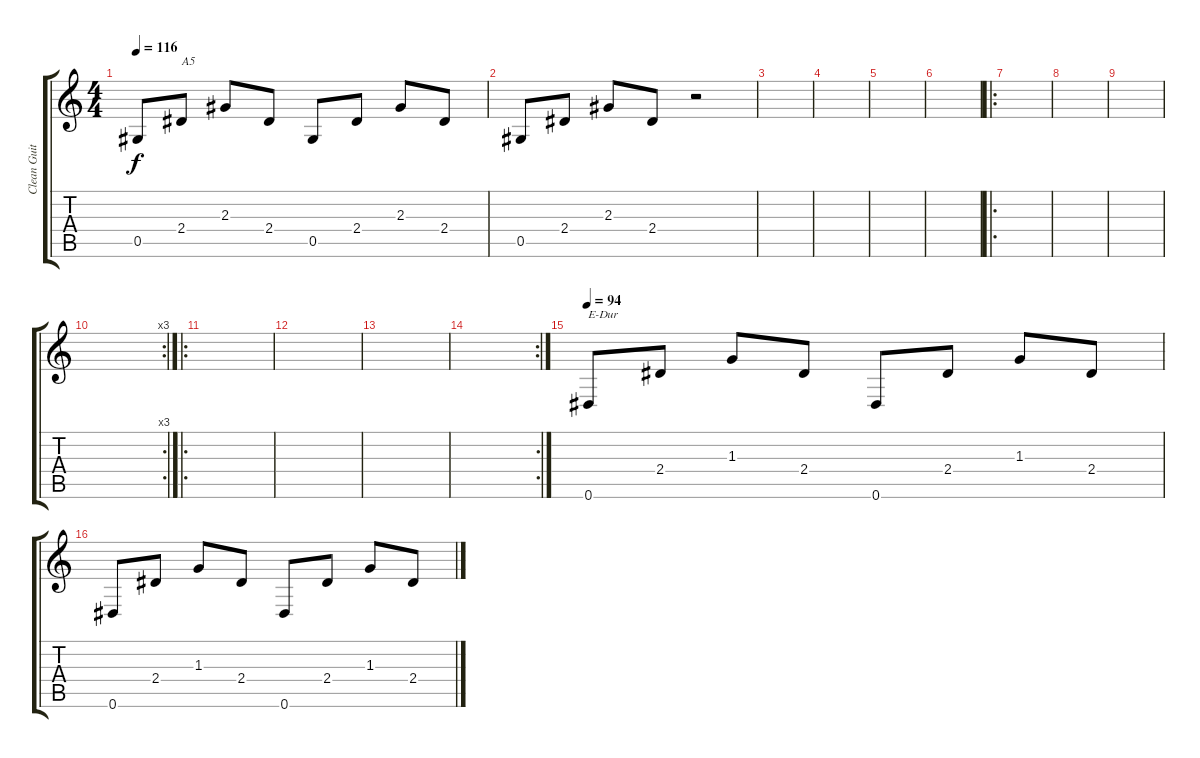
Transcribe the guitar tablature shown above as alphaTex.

\track ("Clean Guitar" "Clean Guit") {instrument electricguitarjazz}
\staff {score tabs}
\tuning (Eb4 Bb3 Gb3 Db3 Ab2 Eb2) {hide}
\ts (4 4)
\tempo 116
\clef g2
\ks c
0.5.8{dy f} 2.4.8{txt "A5"} 2.3.8 2.4.8 0.5.8 2.4.8 2.3.8 2.4.8 |
0.5.8 2.4.8 2.3.8 2.4.8 r.2 |
|
|
|
|
\ro
|
|
|
\rc 3
|
\ro
|
|
|
\rc 2
|
\tempo 94
0.6.8{txt "E-Dur"} 2.4.8 1.3.8 2.4.8 0.6.8 2.4.8 1.3.8 2.4.8 |
0.6.8 2.4.8 1.3.8 2.4.8 0.6.8 2.4.8 1.3.8 2.4.8
